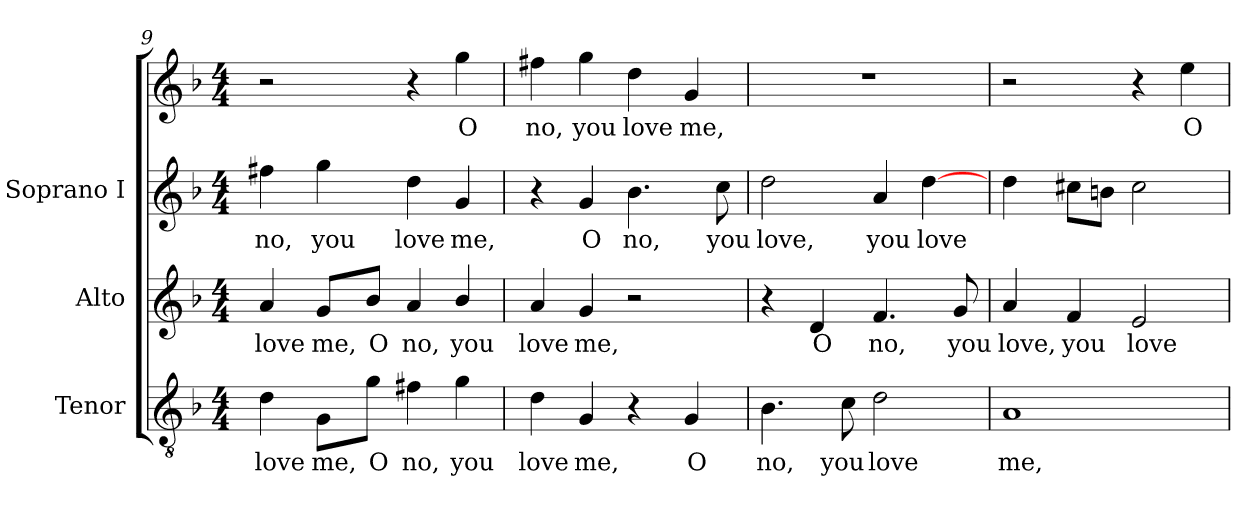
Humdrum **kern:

**kern	**text	**kern	**text	**kern	**text	**kern	**text
*part3	*part3	*part2	*part2	*part1	*part1	*part1	*part1
*staff4	*staff4	*staff3	*staff3	*staff2	*staff2	*staff1	*staff1
*I"Tenor	*	*I"Alto	*	*I"Soprano I	*	*	*
*I'T	*	*I'A	*	*I'S	*	*	*
!!LO:LB:g=z
*clefGv2	*	*clefG2	*	*clefG2	*	*clefG2	*
*k[b-]	*	*k[b-]	*	*k[b-]	*	*k[b-]	*
*F:	*	*F:	*	*F:	*	*F:	*
*M4/4	*	*M4/4	*	*M4/4	*	*M4/4	*
=9	=9	=9	=9	=9	=9	=9	=9
!	!LO:LY:b	!	!LO:LY:b	!	!LO:LY:b	!	!
4d	love	4a	love	4ff#X	no,	2r	.
!	!LO:LY:b	!	!LO:LY:b	!	!LO:LY:b	!	!
8G\L	me,	8g/L	me,	4gg	you	.	.
!	!LO:LY:b	!	!LO:LY:b	!	!	!	!
8g\J	O	8b-/J	O	.	.	.	.
!	!LO:LY:b	!	!LO:LY:b	!	!LO:LY:b	!	!
4f#X	no,	4a	no,	4dd	love	4r	.
!	!LO:LY:b	!	!LO:LY:b	!	!LO:LY:b	!	!LO:LY:b
4g	you	4b-/	you	4g	me,	4gg	O
=10	=10	=10	=10	=10	=10	=10	=10
!	!LO:LY:b	!	!LO:LY:b	!	!	!	!LO:LY:b
4d	love	4a	love	4r	.	4ff#X	no,
!	!LO:LY:b	!	!LO:LY:b	!	!LO:LY:b	!	!LO:LY:b
4G	me,	4g	me,	4g	O	4gg	you
!	!	!	!	!	!LO:LY:b	!	!LO:LY:b
4r	.	2r	.	4.b-	no,	4dd	love
!	!LO:LY:b	!	!	!	!	!	!LO:LY:b
4G	O	.	.	.	.	4g	me,
!	!	!	!	!	!LO:LY:b	!	!
.	.	.	.	8cc	you	.	.
=11	=11	=11	=11	=11	=11	=11	=11
!	!LO:LY:b	!	!	!	!LO:LY:b	!	!
4.B-	no,	4r	.	2dd	love,	1r	.
!	!	!	!LO:LY:b	!	!	!	!
.	.	4d	O	.	.	.	.
!	!LO:LY:b	!	!	!	!	!	!
8c	you	.	.	.	.	.	.
!	!LO:LY:b	!	!LO:LY:b	!	!LO:LY:b	!	!
2d	love	4.f	no,	4a	you	.	.
!	!	!	!	!	!LO:LY:b	!	!
.	.	.	.	[4dd	love	.	.
!	!	!	!LO:LY:b	!	!	!	!
.	.	8g	you	.	.	.	.
=12	=12	=12	=12	=12	=12	=12	=12
!	!LO:LY:b	!	!LO:LY:b	!	!	!	!
1A	me,	4a	love,	4dd	.	2r	.
!	!	!	!LO:LY:b	!	!	!	!
.	.	4f	you	8cc#XL	.	.	.
.	.	.	.	8bnJ	.	.	.
!	!	!	!LO:LY:b	!	!	!	!
.	.	2e	love	2cc#	.	4r	.
!	!	!	!	!	!	!	!LO:LY:b
.	.	.	.	.	.	4ee	O
=	=	=	=	=	=	=	=
*-	*-	*-	*-	*-	*-	*-	*-
